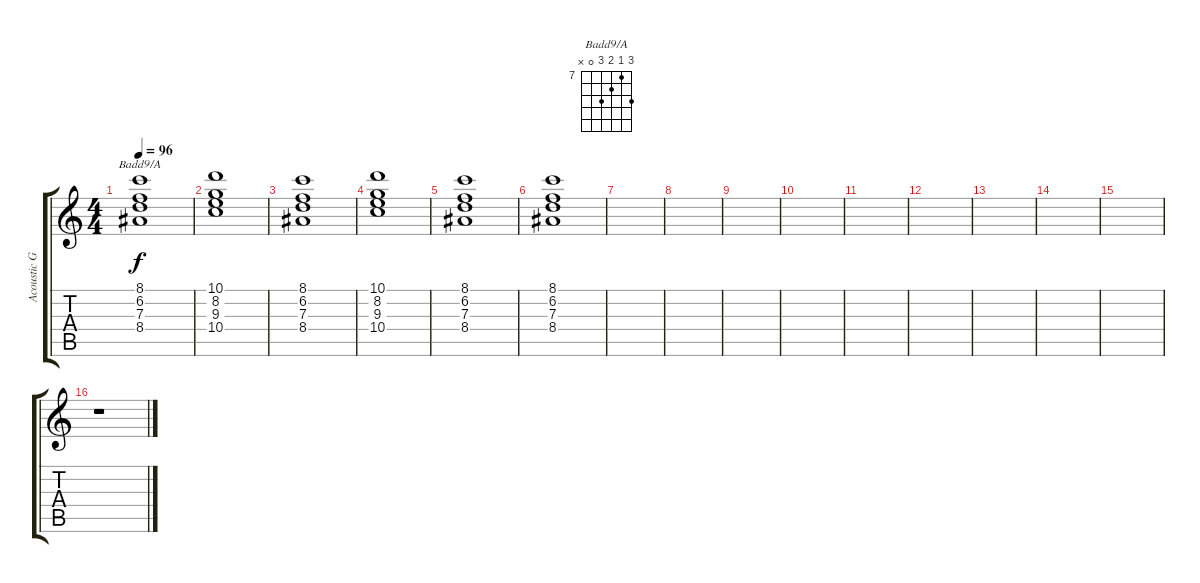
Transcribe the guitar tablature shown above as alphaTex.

\track ("Acoustic Guitar" "Acoustic G") {instrument acousticguitarsteel}
\staff {score tabs}
\tuning (E4 B3 G3 D3 A2 E2) {hide}
\chord ("Badd9/A" 9 7 8 9 0 x) {firstfret 7}
\ts (4 4)
\tempo 96
\clef g2
\ks c
(8.1 6.2 7.3 8.4).1{ch "Badd9/A" dy f} |
(10.1 8.2 9.3 10.4).1 |
(8.1 6.2 7.3 8.4).1 |
(10.1 8.2 9.3 10.4).1 |
(8.1 6.2 7.3 8.4).1 |
(8.1 6.2 7.3 8.4).1 |
|
|
|
|
|
|
|
|
|
r.1
